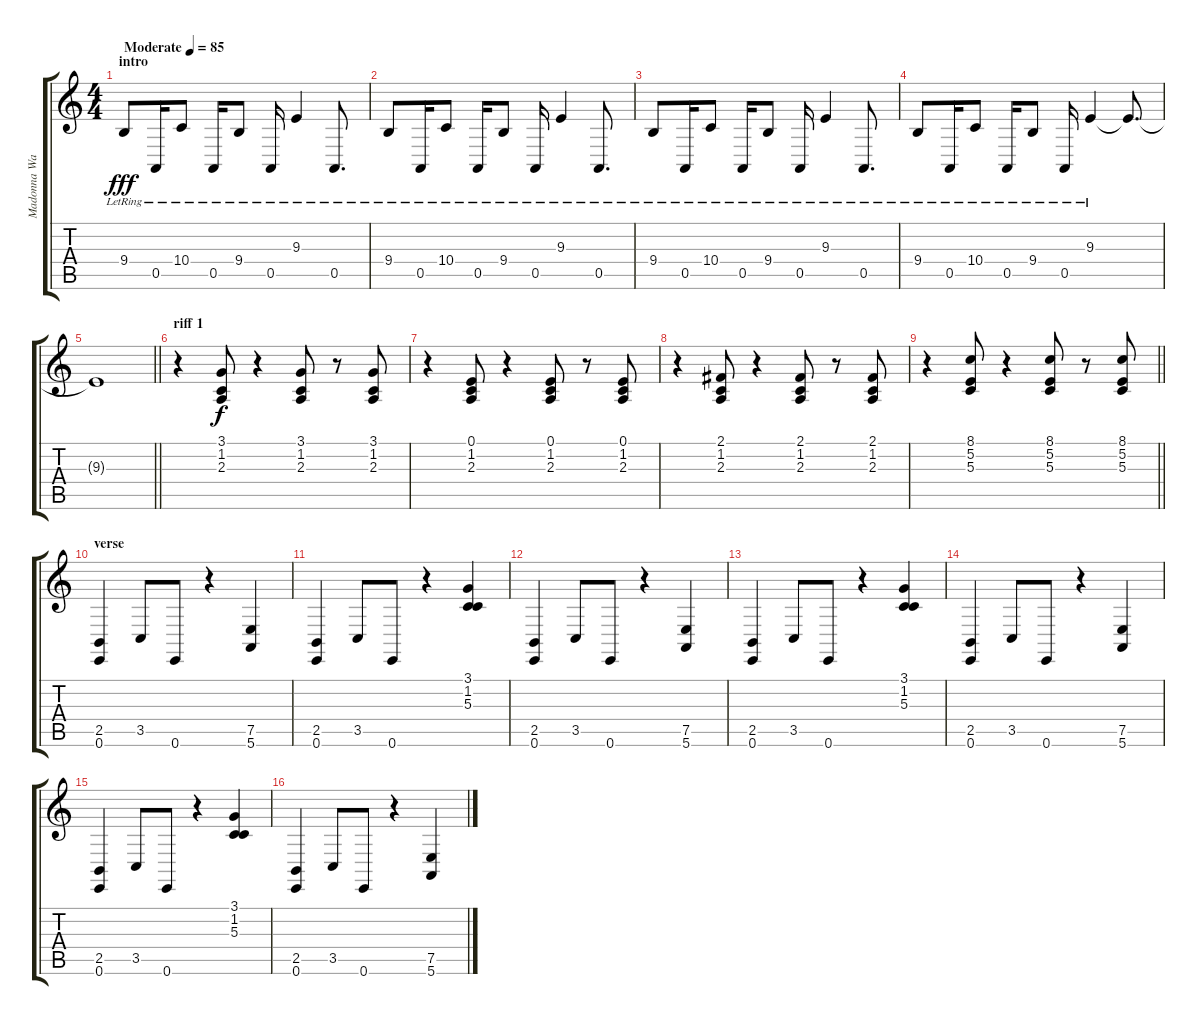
\track ("Madonna Wayne Gacy" "Madonna Wa") {instrument electricpiano1}
\staff {score tabs}
\tuning (E4 B3 G3 D3 A2 E2) {hide}
\ts (4 4)
\section ("" "intro")
\tempo (85 "Moderate")
\clef g2
\ks c
9.4{lr}.8{dy fff volume 16 instrument electricpiano1} 0.5{lr}.16 10.4{lr}.8 0.5{lr}.16 9.4{lr}.8 0.5{lr}.16 9.3{lr}.4 0.5{lr}.8{d} |
9.4{lr}.8 0.5{lr}.16 10.4{lr}.8 0.5{lr}.16 9.4{lr}.8 0.5{lr}.16 9.3{lr}.4 0.5{lr}.8{d} |
9.4{lr}.8 0.5{lr}.16 10.4{lr}.8 0.5{lr}.16 9.4{lr}.8 0.5{lr}.16 9.3{lr}.4 0.5{lr}.8{d} |
9.4{lr}.8 0.5{lr}.16 10.4{lr}.8 0.5{lr}.16 9.4{lr}.8 0.5{lr}.16 9.3{lr}.4 9.3{t}.8{d} |
\barLineRight lightlight
9.3{t}.1 |
\section ("" "riff 1")
r.4 (3.1 1.2 2.3).8{dy f} r.4 (3.1 1.2 2.3).8 r.8 (3.1 1.2 2.3).8 |
r.4 (0.1 1.2 2.3).8 r.4 (0.1 1.2 2.3).8 r.8 (0.1 1.2 2.3).8 |
r.4 (2.1 1.2 2.3).8 r.4 (2.1 1.2 2.3).8 r.8 (2.1 1.2 2.3).8 |
\barLineRight lightlight
r.4 (8.1 5.2 5.3).8 r.4 (8.1 5.2 5.3).8 r.8 (8.1 5.2 5.3).8 |
\section ("" "verse")
(2.5 0.6).4 3.5.8 0.6.8 r.4 (7.5 5.6).4 |
(2.5 0.6).4 3.5.8 0.6.8 r.4 (3.1 1.2 5.3).4 |
(2.5 0.6).4 3.5.8 0.6.8 r.4 (7.5 5.6).4 |
(2.5 0.6).4 3.5.8 0.6.8 r.4 (3.1 1.2 5.3).4 |
(2.5 0.6).4 3.5.8 0.6.8 r.4 (7.5 5.6).4 |
(2.5 0.6).4 3.5.8 0.6.8 r.4 (3.1 1.2 5.3).4 |
(2.5 0.6).4 3.5.8 0.6.8 r.4 (7.5 5.6).4
